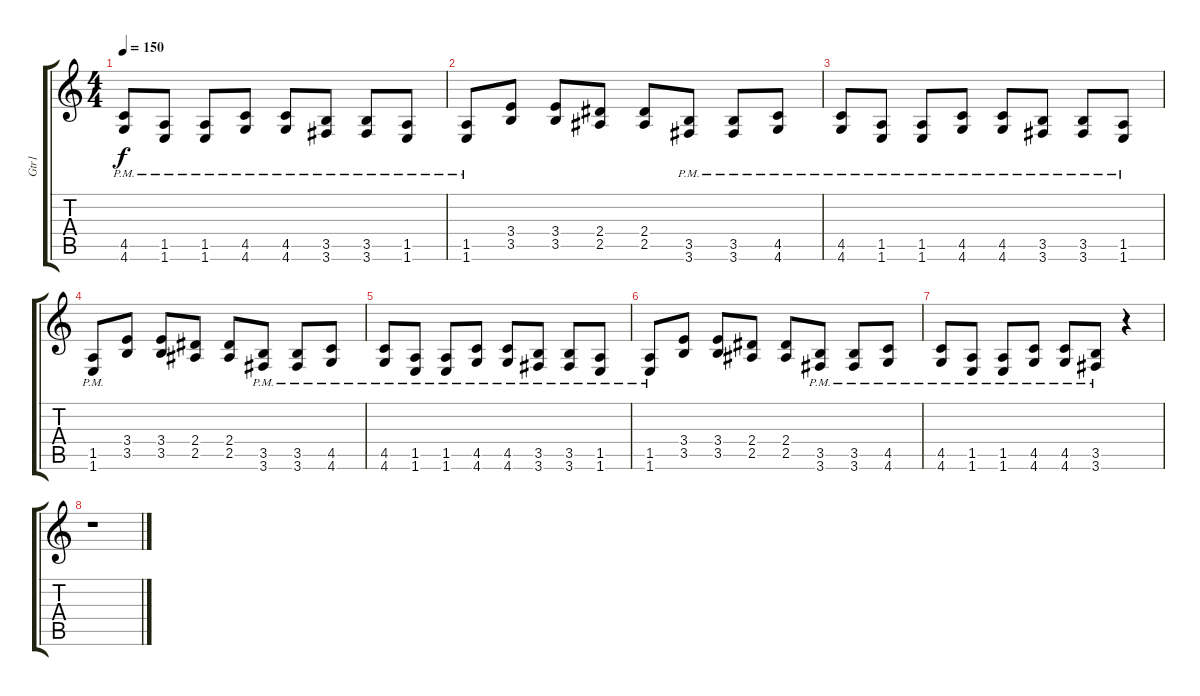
\track ("Gtr1" "Gtr1") {instrument electricguitarjazz}
\staff {score tabs}
\tuning (Eb4 Bb3 Gb3 Db3 Ab2 Eb2) {hide}
\ts (4 4)
\tempo 150
\clef g2
\ks c
(4.5{pm} 4.6{pm}).8{dy f} (1.5{pm} 1.6{pm}).8 (1.5{pm} 1.6{pm}).8 (4.5{pm} 4.6{pm}).8 (4.5{pm} 4.6{pm}).8 (3.5{pm} 3.6{pm}).8 (3.5{pm} 3.6{pm}).8 (1.5{pm} 1.6{pm}).8 |
(1.5{pm} 1.6{pm}).8 (3.4 3.5).8 (3.4 3.5).8 (2.4 2.5).8 (2.4 2.5).8 (3.5{pm} 3.6{pm}).8 (3.5{pm} 3.6{pm}).8 (4.5{pm} 4.6{pm}).8 |
(4.5{pm} 4.6{pm}).8 (1.5{pm} 1.6{pm}).8 (1.5{pm} 1.6{pm}).8 (4.5{pm} 4.6{pm}).8 (4.5{pm} 4.6{pm}).8 (3.5{pm} 3.6{pm}).8 (3.5{pm} 3.6{pm}).8 (1.5{pm} 1.6{pm}).8 |
(1.5{pm} 1.6{pm}).8 (3.4 3.5).8 (3.4 3.5).8 (2.4 2.5).8 (2.4 2.5).8 (3.5{pm} 3.6{pm}).8 (3.5{pm} 3.6{pm}).8 (4.5{pm} 4.6{pm}).8 |
(4.5{pm} 4.6{pm}).8 (1.5{pm} 1.6{pm}).8 (1.5{pm} 1.6{pm}).8 (4.5{pm} 4.6{pm}).8 (4.5{pm} 4.6{pm}).8 (3.5{pm} 3.6{pm}).8 (3.5{pm} 3.6{pm}).8 (1.5{pm} 1.6{pm}).8 |
(1.5{pm} 1.6{pm}).8 (3.4 3.5).8 (3.4 3.5).8 (2.4 2.5).8 (2.4 2.5).8 (3.5{pm} 3.6{pm}).8 (3.5{pm} 3.6{pm}).8 (4.5{pm} 4.6{pm}).8 |
(4.5{pm} 4.6{pm}).8 (1.5{pm} 1.6{pm}).8 (1.5{pm} 1.6{pm}).8 (4.5{pm} 4.6{pm}).8 (4.5{pm} 4.6).8 (3.5{pm} 3.6).8 r.4 |
r.1
